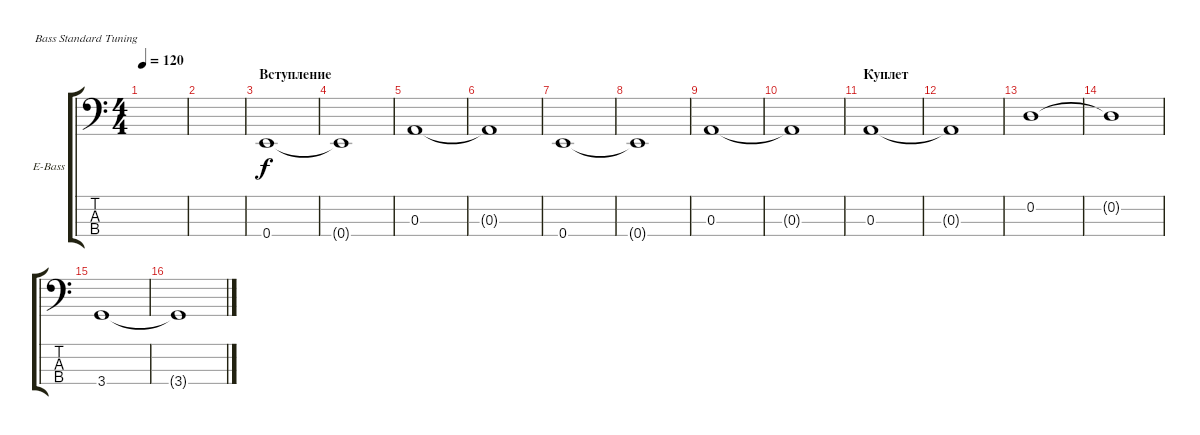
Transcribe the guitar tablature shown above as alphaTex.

\defaultSystemsLayout 4
\bracketExtendMode groupsimilarinstruments
\firstSystemTrackNameOrientation horizontal
\otherSystemsTrackNameOrientation horizontal
\track ("А. Андреев" "E-Bass") {instrument electricbassfinger}
\staff {score tabs}
\tuning (G2 D2 A1 E1)
\ts (4 4)
\tempo 120
\clef f4
\scale
0.487395
\ks c
|
\scale
0.256303 |
\section ("" "Вступление")
\scale
0.256303 0.4.1 |
\scale
0.333333 0.4{t}.1 |
\scale
0.333333 0.3.1 |
\scale
0.333333 0.3{t}.1 |
\scale
0.333333 0.4.1 |
\scale
0.333333 0.4{t}.1 |
\scale
0.333333 0.3.1 |
0.3{t}.1 |
\section ("" "Куплет")
0.3.1 |
0.3{t}.1 |
0.2.1 |
0.2{t}.1 |
3.4.1 |
3.4{t}.1
